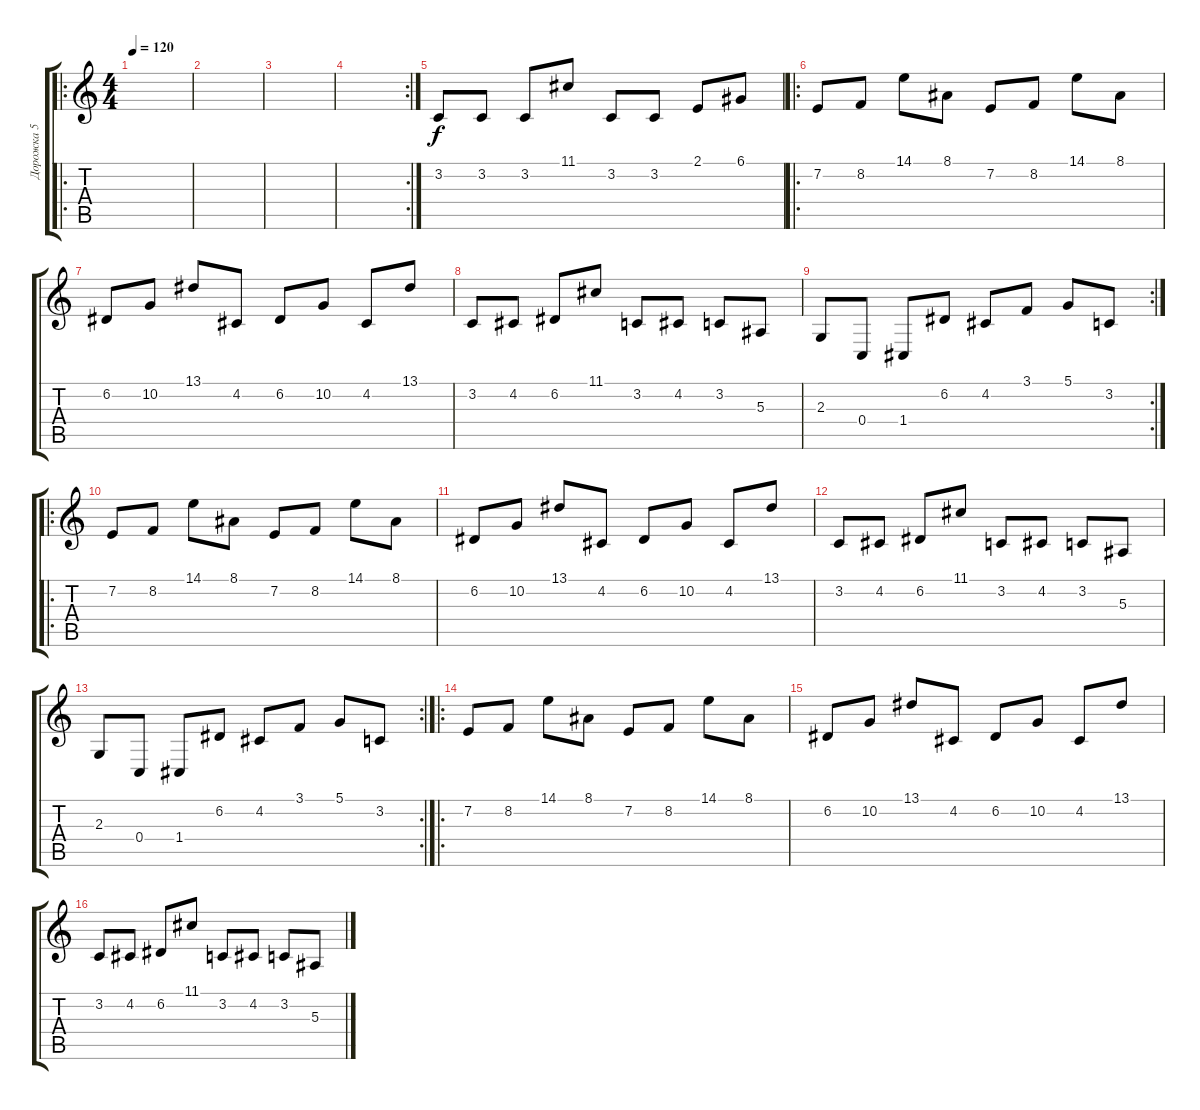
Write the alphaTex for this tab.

\track ("Дорожка 5" "Дорожка 5") {instrument sitar}
\staff {score tabs}
\tuning (D4 A3 F3 C3 G2 C2) {hide}
\ro
\ts (4 4)
\tempo 120
\clef g2
\ks c
|
|
|
\rc 2
|
3.2.8 3.2.8 3.2.8 11.1.8 3.2.8 3.2.8 2.1.8 6.1.8 |
\ro
7.2.8 8.2.8 14.1.8 8.1.8 7.2.8 8.2.8 14.1.8 8.1.8 |
6.2.8 10.2.8 13.1.8 4.2.8 6.2.8 10.2.8 4.2.8 13.1.8 |
3.2.8 4.2.8 6.2.8 11.1.8 3.2.8 4.2.8 3.2.8 5.3.8 |
\rc 2
2.3.8 0.4.8 1.4.8 6.2.8 4.2.8 3.1.8 5.1.8 3.2.8 |
\ro
7.2.8 8.2.8 14.1.8 8.1.8 7.2.8 8.2.8 14.1.8 8.1.8 |
6.2.8 10.2.8 13.1.8 4.2.8 6.2.8 10.2.8 4.2.8 13.1.8 |
3.2.8 4.2.8 6.2.8 11.1.8 3.2.8 4.2.8 3.2.8 5.3.8 |
\rc 2
2.3.8 0.4.8 1.4.8 6.2.8 4.2.8 3.1.8 5.1.8 3.2.8 |
\ro
7.2.8 8.2.8 14.1.8 8.1.8 7.2.8 8.2.8 14.1.8 8.1.8 |
6.2.8 10.2.8 13.1.8 4.2.8 6.2.8 10.2.8 4.2.8 13.1.8 |
3.2.8 4.2.8 6.2.8 11.1.8 3.2.8 4.2.8 3.2.8 5.3.8
